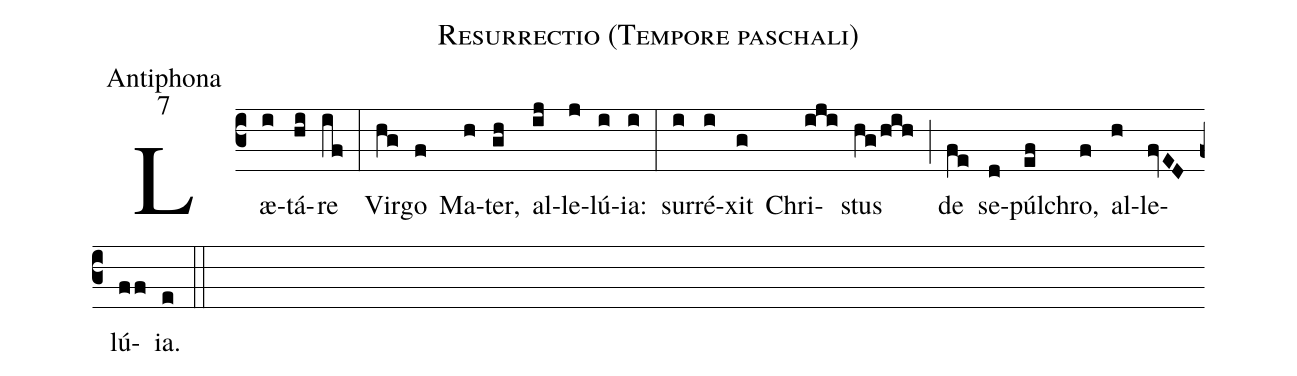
name:Resurrectio (Tempore paschali);
office-part:Antiphona;
mode:7;
%%
(c3) Læ(i)tá(hi)re(if) (:) Vir(hg)go(f) Ma(h)ter,(gh) al(ij)le(j)lú(i)ia:(i) (:) sur(i)ré(i)xit(g) Chri(iji)stus(hg/hih) (;) de(fe) se(d)púl(ef)chro,(f) al(h)le(fvED)lú(ff)ia.(e) (::)
